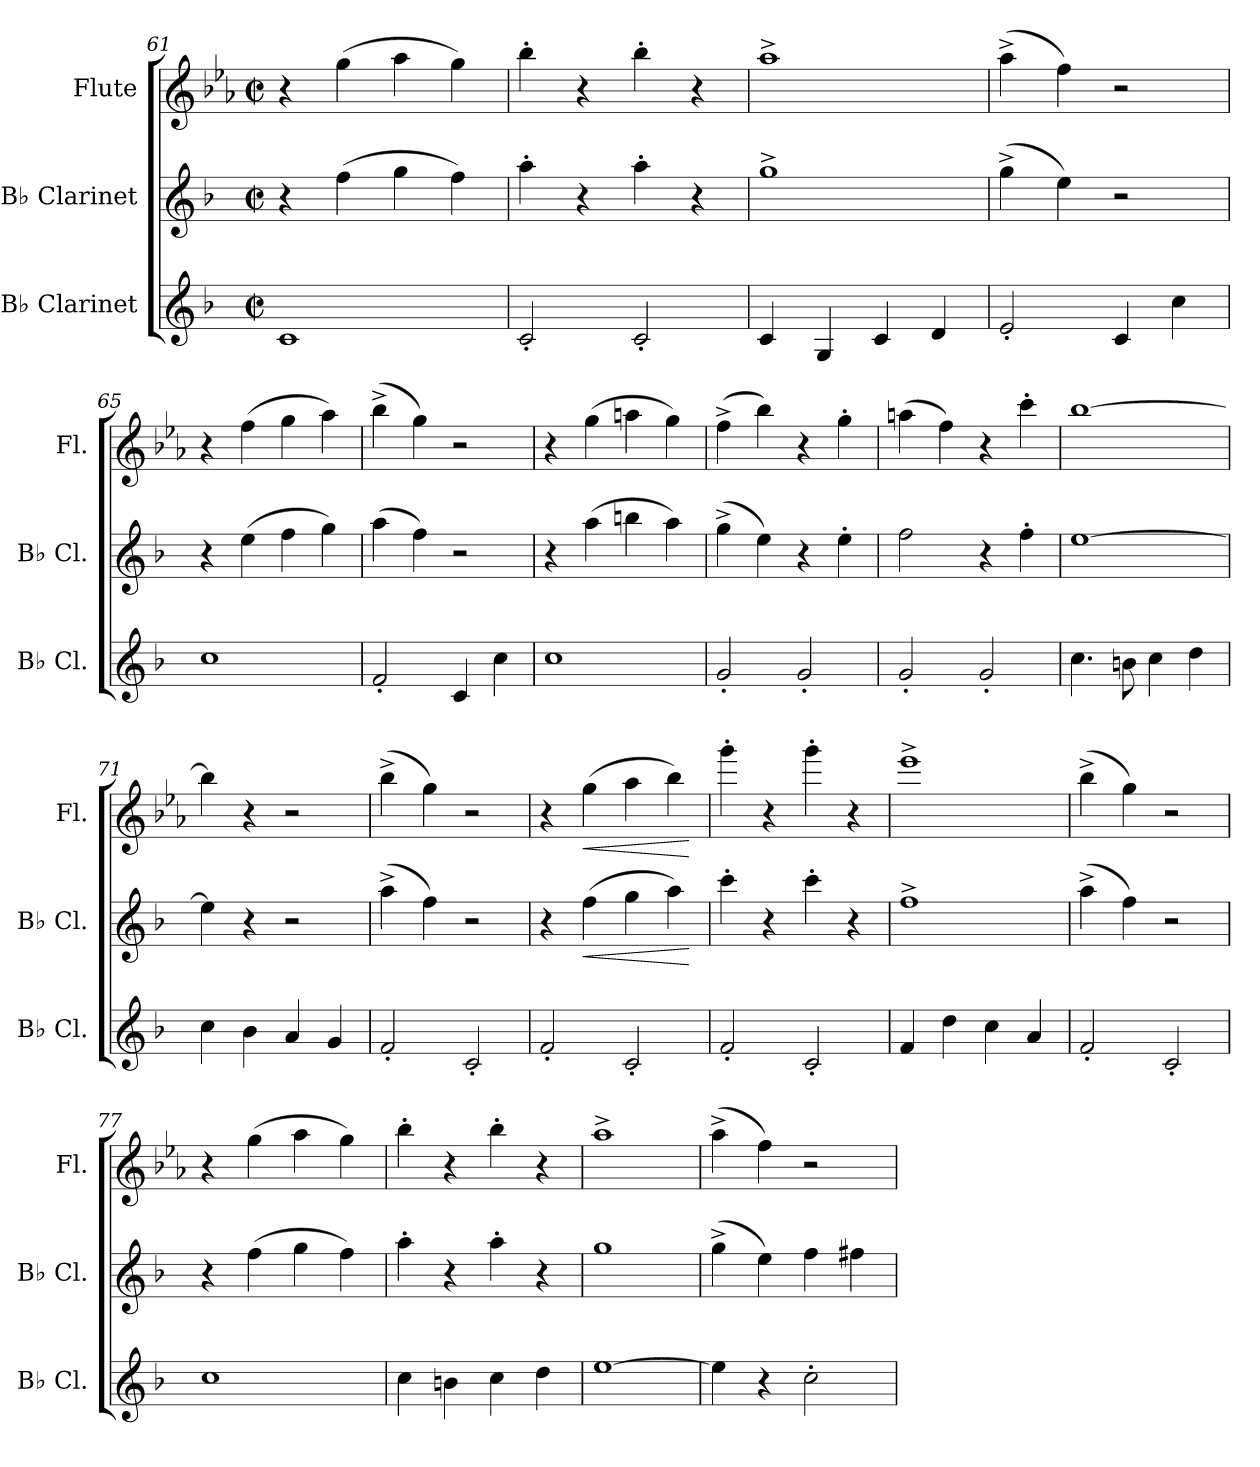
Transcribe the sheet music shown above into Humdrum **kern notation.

**kern	**kern	**dynam	**kern	**dynam
*part3	*part2	*part2	*part1	*part1
*staff3	*staff2	*staff2	*staff1	*staff1
*I"B♭ Clarinet	*I"B♭ Clarinet	*	*I"Flute	*
*I'B♭ Cl.	*I'B♭ Cl.	*	*I'Fl.	*
*clefG2	*clefG2	*	*clefG2	*
*ITrd1c2	*ITrd1c2	*	*	*
*k[b-e-a-]	*k[b-e-a-]	*	*k[b-e-a-]	*
*M2/2	*M2/2	*	*M2/2	*
*met(c|)	*met(c|)	*	*met(c|)	*
=61	=61	=61	=61	=61
1B-	4r	.	4r	.
.	(>4ee-\	.	(>4gg\	.
.	4ff\	.	4aa-\	.
.	4ee-\)	.	4gg\)	.
=62	=62	=62	=62	=62
2B-'/	4gg'\	.	4bb-'\	.
.	4r	.	4r	.
2B-'/	4gg'\	.	4bb-'\	.
.	4r	.	4r	.
=63	=63	=63	=63	=63
4B-/	1ff^	.	1aa-^	.
4F/	.	.	.	.
4B-/	.	.	.	.
4c/	.	.	.	.
!!LO:LB:g=z
=64	=64	=64	=64	=64
2d'/	(>4ff^\	.	(>4aa-^\	.
.	4dd\)	.	4ff\)	.
4B-/	2r	.	2r	.
4b-\	.	.	.	.
=65	=65	=65	=65	=65
1b-	4r	.	4r	.
.	(>4dd\	.	(>4ff\	.
.	4ee-\	.	4gg\	.
.	4ff\)	.	4aa-\)	.
=66	=66	=66	=66	=66
2e-'/	(>4gg\	.	(>4bb-^\	.
.	4ee-\)	.	4gg\)	.
4B-/	2r	.	2r	.
4b-\	.	.	.	.
=67	=67	=67	=67	=67
1b-	4r	.	4r	.
.	(>4gg\	.	(>4gg\	.
.	4aan\	.	4aan\	.
.	4gg\)	.	4gg\)	.
=68	=68	=68	=68	=68
2f'/	(>4ff^\	.	(>4ff^\	.
.	4dd\)	.	4bb-\)	.
2f'/	4r	.	4r	.
.	4dd'\	.	4gg'\	.
=69	=69	=69	=69	=69
2f'/	2ee-\	.	(>4aan\	.
.	.	.	4ff\)	.
2f'/	4r	.	4r	.
.	4ee-'\	.	4ccc'\	.
=70	=70	=70	=70	=70
4.b-\	[1dd	.	[1bb-	.
8an\	.	.	.	.
4b-\	.	.	.	.
4cc\	.	.	.	.
!!LO:LB:g=z
=71	=71	=71	=71	=71
4b-\	4dd\]	.	4bb-\]	.
4a-\	4r	.	4r	.
4g/	2r	.	2r	.
4f/	.	.	.	.
=72	=72	=72	=72	=72
2e-'/	(>4gg^\	.	(>4bb-^\	.
.	4ee-\)	.	4gg\)	.
2B-'/	2r	.	2r	.
=73	=73	=73	=73	=73
2e-'/	4r	.	4r	.
!	!	!LO:HP:b	!	!LO:HP:b
.	(>4ee-\	<	(>4gg\	<
2B-'/	4ff\	.	4aa-\	.
.	4gg\)	.	4bb-\)	.
.	.	[	.	[
=74	=74	=74	=74	=74
2e-'/	4bb-'\	.	4ggg'\	.
.	4r	.	4r	.
2B-'/	4bb-'\	.	4ggg'\	.
.	4r	.	4r	.
=75	=75	=75	=75	=75
4e-/	1ee-^	.	1eee-^	.
4cc\	.	.	.	.
4b-\	.	.	.	.
4g/	.	.	.	.
=76	=76	=76	=76	=76
2e-'/	(>4gg^\	.	(>4bb-^\	.
.	4ee-\)	.	4gg\)	.
2B-'/	2r	.	2r	.
=77	=77	=77	=77	=77
1b-	4r	.	4r	.
.	(>4ee-\	.	(>4gg\	.
.	4ff\	.	4aa-\	.
.	4ee-\)	.	4gg\)	.
=78	=78	=78	=78	=78
4b-\	4gg'\	.	4bb-'\	.
4an\	4r	.	4r	.
4b-\	4gg'\	.	4bb-'\	.
4cc\	4r	.	4r	.
=79	=79	=79	=79	=79
[1dd	1ff	.	1aa-^	.
!!LO:PB:g=z
=80	=80	=80	=80	=80
4dd\]	(>4ff^\	.	(>4aa-^\	.
4r	4dd\)	.	4ff\)	.
2b-'\	4ee-\	.	2r	.
.	4een\	.	.	.
=	=	=	=	=
*-	*-	*-	*-	*-
